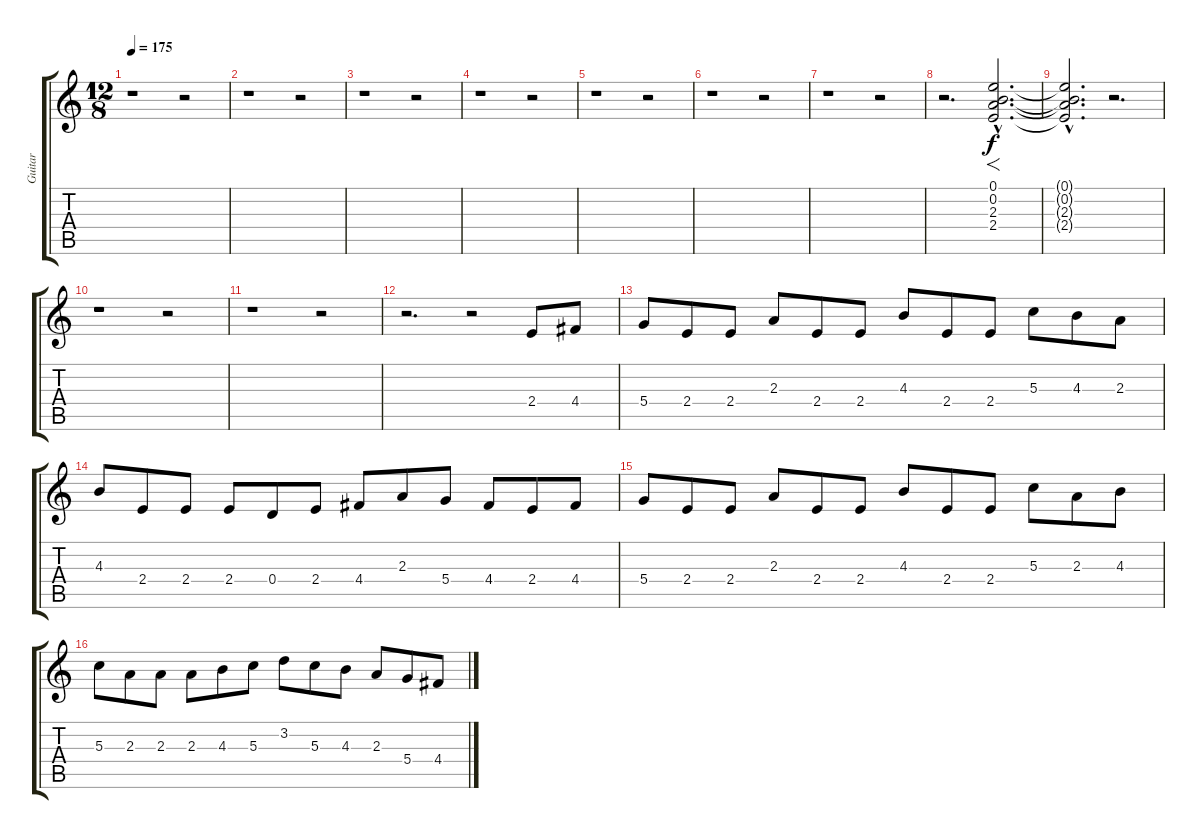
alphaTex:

\track ("Guitar" "Guitar") {instrument distortionguitar}
\staff {score tabs}
\tuning (E4 B3 G3 D3 A2 E2) {hide}
\ts (12 8)
\tempo 175
\clef g2
\ks c
r.1{dy f instrument distortionguitar} r.2 |
r.1 r.2 |
r.1 r.2 |
r.1 r.2 |
r.1 r.2 |
r.1 r.2 |
r.1 r.2 |
r.2{d} (0.1{hac} 0.2{hac} 2.3{hac} 2.4{hac}).2{f d} |
(0.1{hac t} 0.2{hac t} 2.3{hac t} 2.4{hac t}).2{d} r.2{d} |
r.1 r.2 |
r.1 r.2 |
r.2{d} r.2 2.4.8 4.4.8 |
5.4.8 2.4.8 2.4.8 2.3.8 2.4.8 2.4.8 4.3.8 2.4.8 2.4.8 5.3.8 4.3.8 2.3.8 |
4.3.8 2.4.8 2.4.8 2.4.8 0.4.8 2.4.8 4.4.8 2.3.8 5.4.8 4.4.8 2.4.8 4.4.8 |
5.4.8 2.4.8 2.4.8 2.3.8 2.4.8 2.4.8 4.3.8 2.4.8 2.4.8 5.3.8 2.3.8 4.3.8 |
5.3.8 2.3.8 2.3.8 2.3.8 4.3.8 5.3.8 3.2.8 5.3.8 4.3.8 2.3.8 5.4.8 4.4.8
